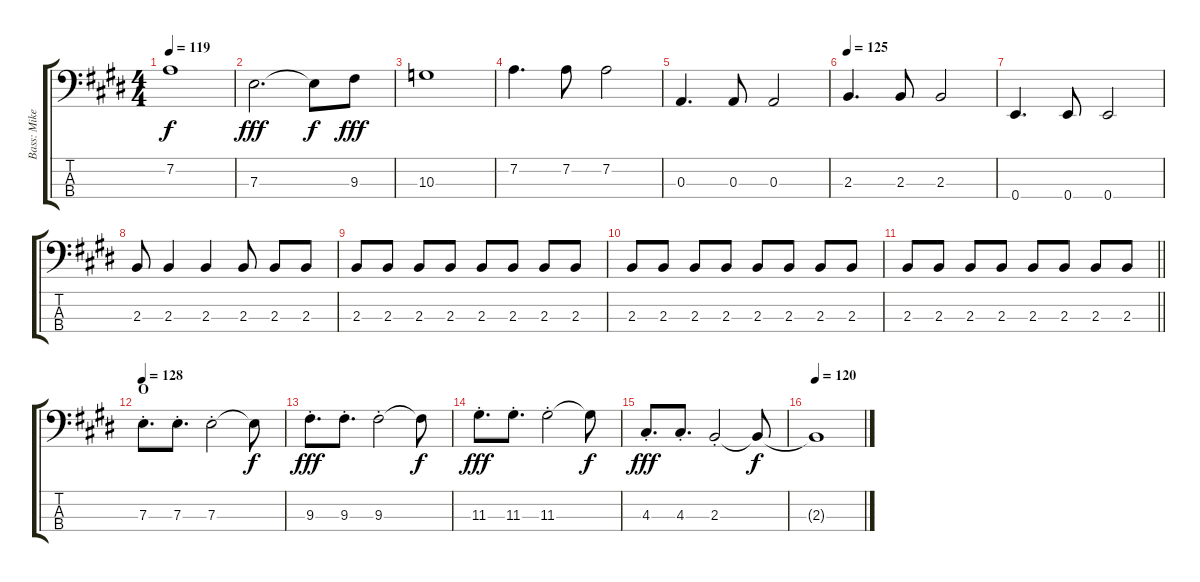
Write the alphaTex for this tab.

\track ("Bass: Mike" "Bass: Mike") {instrument electricbassfinger}
\staff {score tabs}
\tuning (G2 D2 A1 E1) {hide}
\ts (4 4)
\tempo 119
\clef f4
\ks e
7.2{t}.1{dy f} |
7.3.2{d dy fff} 7.3{t}.8{dy f} 9.3.8{dy fff} |
10.3.1 |
7.2.4{d} 7.2.8 7.2.2 |
0.3.4{d} 0.3.8 0.3.2 |
\tempo 125
2.3.4{d} 2.3.8 2.3.2 |
0.4.4{d} 0.4.8 0.4.2 |
2.3.8 2.3.4 2.3.4 2.3.8 2.3.8 2.3.8 |
2.3.8 2.3.8 2.3.8 2.3.8 2.3.8 2.3.8 2.3.8 2.3.8 |
2.3.8 2.3.8 2.3.8 2.3.8 2.3.8 2.3.8 2.3.8 2.3.8 |
\barLineRight lightlight
2.3.8 2.3.8 2.3.8 2.3.8 2.3.8 2.3.8 2.3.8 2.3.8 |
\section ("" "O")
\tempo 128
7.3{st}.8{d} 7.3{st}.8{d} 7.3{st}.2 7.3{t}.8{dy f} |
9.3{st}.8{d dy fff} 9.3{st}.8{d} 9.3{st}.2 9.3{t}.8{dy f} |
11.3{st}.8{d dy fff} 11.3{st}.8{d} 11.3{st}.2 11.3{t}.8{dy f} |
4.3{st}.8{d dy fff} 4.3{st}.8{d} 2.3{st}.2 2.3{t}.8{dy f} |
\tempo 120
2.3{t}.1
